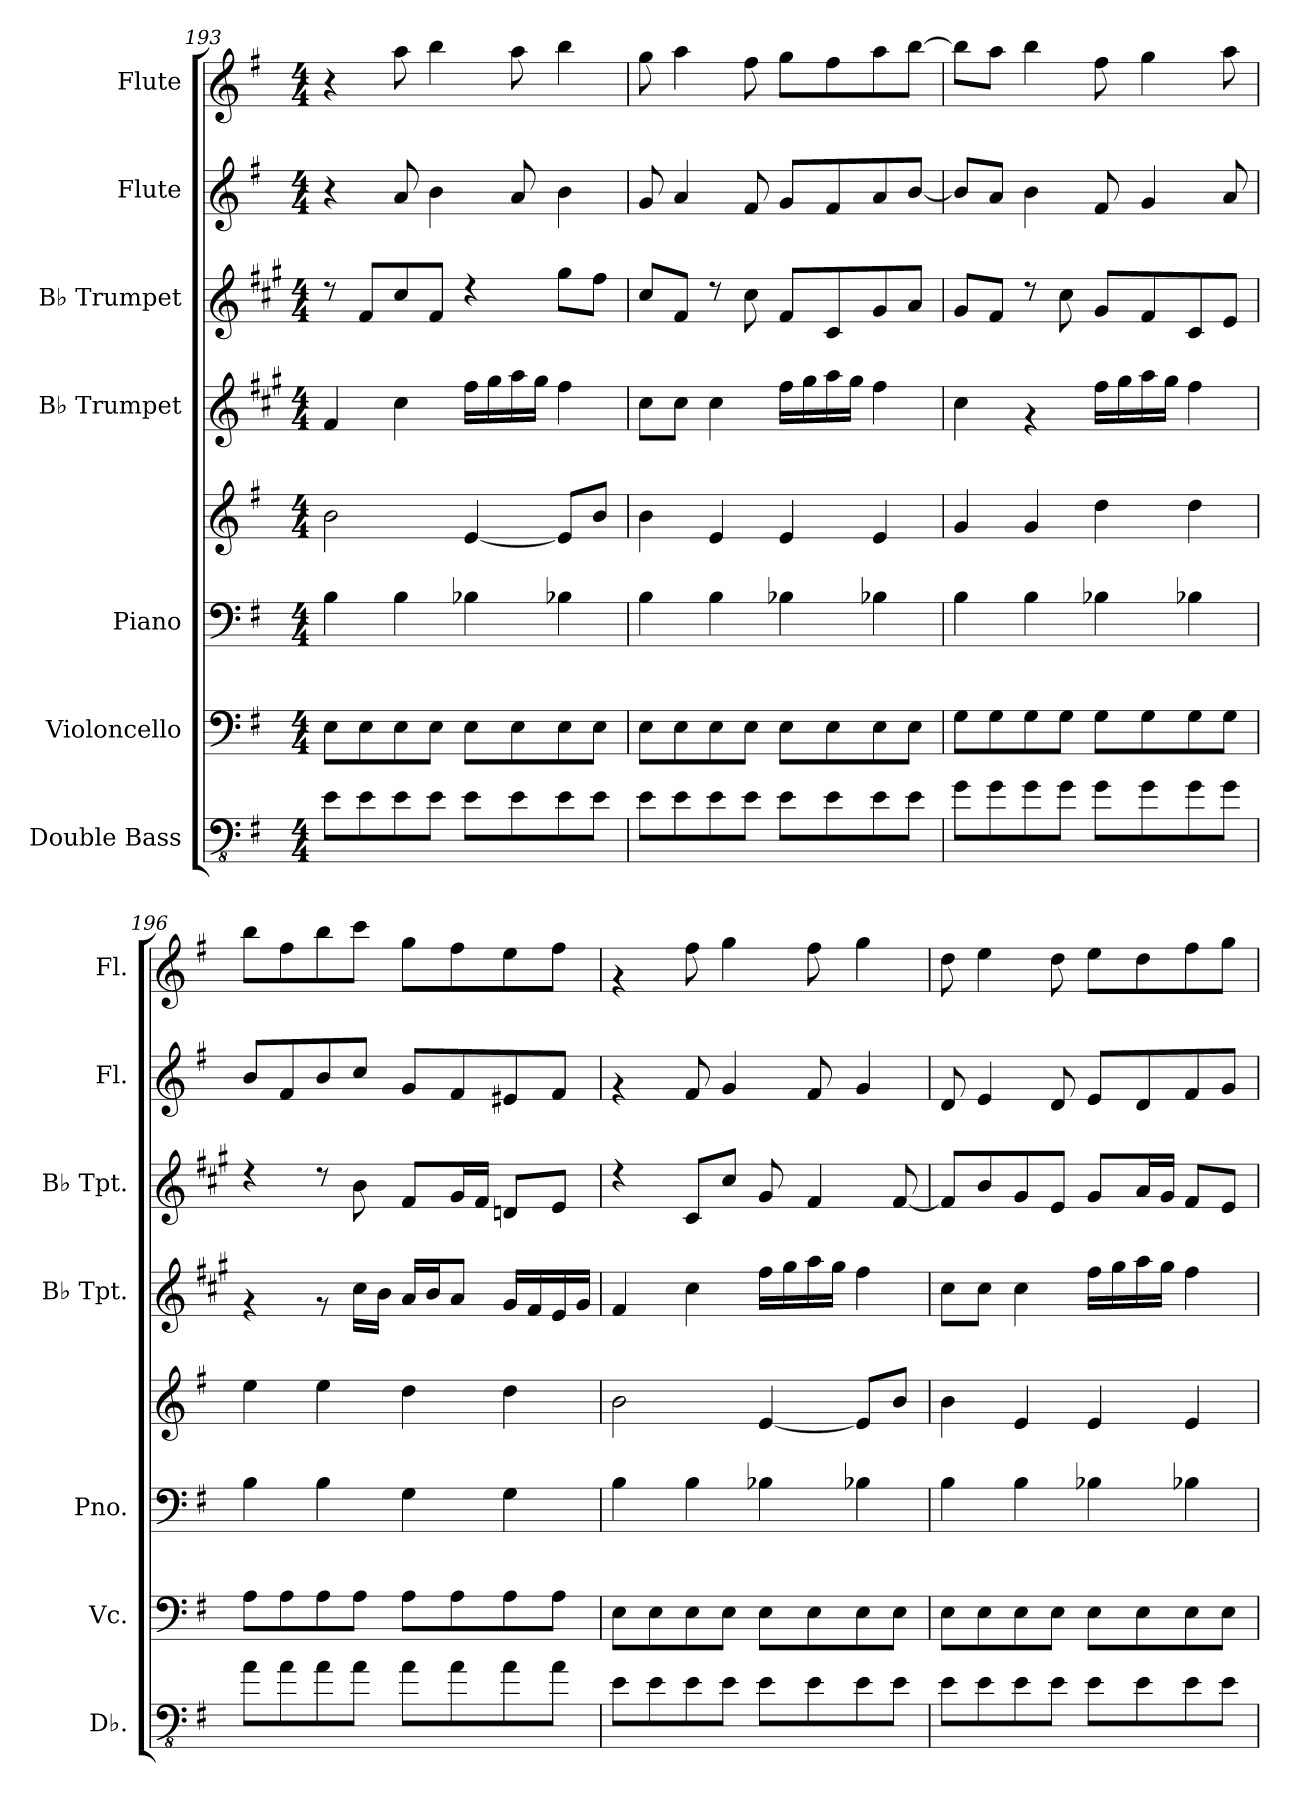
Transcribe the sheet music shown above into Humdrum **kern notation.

**kern	**kern	**kern	**kern	**kern	**kern	**kern	**kern
*part7	*part6	*part5	*part5	*part4	*part3	*part2	*part1
*staff8	*staff7	*staff6	*staff5	*staff4	*staff3	*staff2	*staff1
*I"Double Bass	*I"Violoncello	*I"Piano	*	*I"B♭ Trumpet	*I"B♭ Trumpet	*I"Flute	*I"Flute
*I'Db.	*I'Vc.	*I'Pno.	*	*I'B♭ Tpt.	*I'B♭ Tpt.	*I'Fl.	*I'Fl.
*clefFv4	*clefF4	*clefF4	*clefG2	*clefG2	*clefG2	*clefG2	*clefG2
*ITrd7c12	*	*	*	*ITrd1c2	*ITrd1c2	*	*
*k[f#]	*k[f#]	*k[f#]	*k[f#]	*k[f#]	*k[f#]	*k[f#]	*k[f#]
*M4/4	*M4/4	*M4/4	*M4/4	*M4/4	*M4/4	*M4/4	*M4/4
=193	=193	=193	=193	=193	=193	=193	=193
8EE\L	8E\L	4B\	2b\	4e/	8rdd	4r	4r
8EE\	8E\	.	.	.	8e/L	.	.
8EE\	8E\	4B\	.	4b\	8b/	8a/	8aa\
8EE\J	8E\J	.	.	.	8e/J	4b\	4bb\
8EE\L	8E\L	4B-X\	[4e/	16ee\LL	4rdd	.	.
.	.	.	.	16ff#\	.	.	.
8EE\	8E\	.	.	16gg\	.	8a/	8aa\
.	.	.	.	16ff#\JJ	.	.	.
8EE\	8E\	4B-X\	8e/L]	4ee\	8ff#\L	4b\	4bb\
8EE\J	8E\J	.	8b/J	.	8ee\J	.	.
!!LO:PB:g=z
=194	=194	=194	=194	=194	=194	=194	=194
8EE\L	8E\L	4B\	4b\	8b\L	8b/L	8g/	8gg\
8EE\	8E\	.	.	8b\J	8e/J	4a/	4aa\
8EE\	8E\	4B\	4e/	4b\	8rdd	.	.
8EE\J	8E\J	.	.	.	8b\	8f#/	8ff#\
8EE\L	8E\L	4B-X\	4e/	16ee\LL	8e/L	8g/L	8gg\L
.	.	.	.	16ff#\	.	.	.
8EE\	8E\	.	.	16gg\	8B/	8f#/	8ff#\
.	.	.	.	16ff#\JJ	.	.	.
8EE\	8E\	4B-X\	4e/	4ee\	8f#/	8a/	8aa\
8EE\J	8E\J	.	.	.	8g/J	[8b/J	[8bb\J
=195	=195	=195	=195	=195	=195	=195	=195
8GG\L	8G\L	4B\	4g/	4b\	8f#/L	8b/L]	8bb\L]
8GG\	8G\	.	.	.	8e/J	8a/J	8aa\J
8GG\	8G\	4B\	4g/	4rg	8rdd	4b\	4bb\
8GG\J	8G\J	.	.	.	8b\	.	.
8GG\L	8G\L	4B-X\	4dd\	16ee\LL	8f#/L	8f#/	8ff#\
.	.	.	.	16ff#\	.	.	.
8GG\	8G\	.	.	16gg\	8e/	4g/	4gg\
.	.	.	.	16ff#\JJ	.	.	.
8GG\	8G\	4B-X\	4dd\	4ee\	8B/	.	.
8GG\J	8G\J	.	.	.	8d/J	8a/	8aa\
=196	=196	=196	=196	=196	=196	=196	=196
8AA\L	8A\L	4B\	4ee\	4rg	4rdd	8b/L	8bb\L
8AA\	8A\	.	.	.	.	8f#/	8ff#\
8AA\	8A\	4B\	4ee\	8rg	8rdd	8b/	8bb\
8AA\J	8A\J	.	.	16b\LL	8a\	8cc/J	8ccc\J
.	.	.	.	16a\JJ	.	.	.
8AA\L	8A\L	4G\	4dd\	16g/LL	8e/L	8g/L	8gg\L
.	.	.	.	16a/J	.	.	.
8AA\	8A\	.	.	8g/J	16f#/L	8f#/	8ff#\
.	.	.	.	.	16e/JJ	.	.
8AA\	8A\	4G\	4dd\	16f#/LL	8cn/L	8e#X/	8ee\
.	.	.	.	16e/	.	.	.
8AA\J	8A\J	.	.	16d/	8d/J	8f#/J	8ff#\J
.	.	.	.	16f#/JJ	.	.	.
!!LO:PB:g=z
=197	=197	=197	=197	=197	=197	=197	=197
8EE\L	8E\L	4B\	2b\	4e/	4rdd	4rg	4rg
8EE\	8E\	.	.	.	.	.	.
8EE\	8E\	4B\	.	4b\	8B/L	8f#/	8ff#\
8EE\J	8E\J	.	.	.	8b/J	4g/	4gg\
8EE\L	8E\L	4B-X\	[4e/	16ee\LL	8f#/	.	.
.	.	.	.	16ff#\	.	.	.
8EE\	8E\	.	.	16gg\	4e/	8f#/	8ff#\
.	.	.	.	16ff#\JJ	.	.	.
8EE\	8E\	4B-X\	8e/L]	4ee\	.	4g/	4gg\
8EE\J	8E\J	.	8b/J	.	[8e/	.	.
=198	=198	=198	=198	=198	=198	=198	=198
8EE\L	8E\L	4B\	4b\	8b\L	8e/L]	8d/	8dd\
8EE\	8E\	.	.	8b\J	8a/	4e/	4ee\
8EE\	8E\	4B\	4e/	4b\	8f#/	.	.
8EE\J	8E\J	.	.	.	8d/J	8d/	8dd\
8EE\L	8E\L	4B-X\	4e/	16ee\LL	8f#/L	8e/L	8ee\L
.	.	.	.	16ff#\	.	.	.
8EE\	8E\	.	.	16gg\	16g/L	8d/	8dd\
.	.	.	.	16ff#\JJ	16f#/JJ	.	.
8EE\	8E\	4B-X\	4e/	4ee\	8e/L	8f#/	8ff#\
8EE\J	8E\J	.	.	.	8d/J	8g/J	8gg\J
=	=	=	=	=	=	=	=
*-	*-	*-	*-	*-	*-	*-	*-
